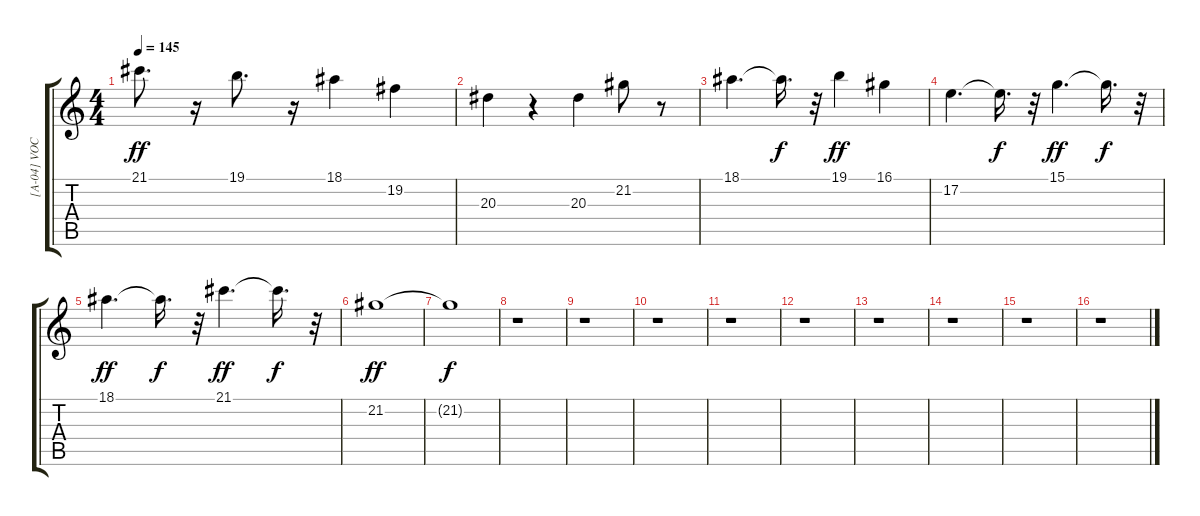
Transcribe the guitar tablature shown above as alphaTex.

\track ("[A-04] VOCAL" "[A-04] VOC") {instrument synthbrass1}
\staff {score tabs}
\tuning (E4 B3 G3 D3 A2 E2) {hide}
\ts (4 4)
\tempo 145
\clef g2
\ks c
21.1.8{d dy ff} r.16 19.1.8{d} r.16 18.1.4 19.2.4 |
20.3.4 r.4 20.3.4 21.2.8 r.8 |
18.1.4{d} 18.1{t}.16{d dy f} r.32 19.1.4{dy ff} 16.1.4 |
17.2.4{d} 17.2{t}.16{d dy f} r.32 15.1.4{d dy ff} 15.1{t}.16{d dy f} r.32 |
18.1.4{d dy ff} 18.1{t}.16{d dy f} r.32 21.1.4{d dy ff} 21.1{t}.16{d dy f} r.32 |
21.2.1{dy ff} |
21.2{t}.1{dy f} |
r.1 |
r.1 |
r.1 |
r.1 |
r.1 |
r.1 |
r.1 |
r.1 |
r.1
